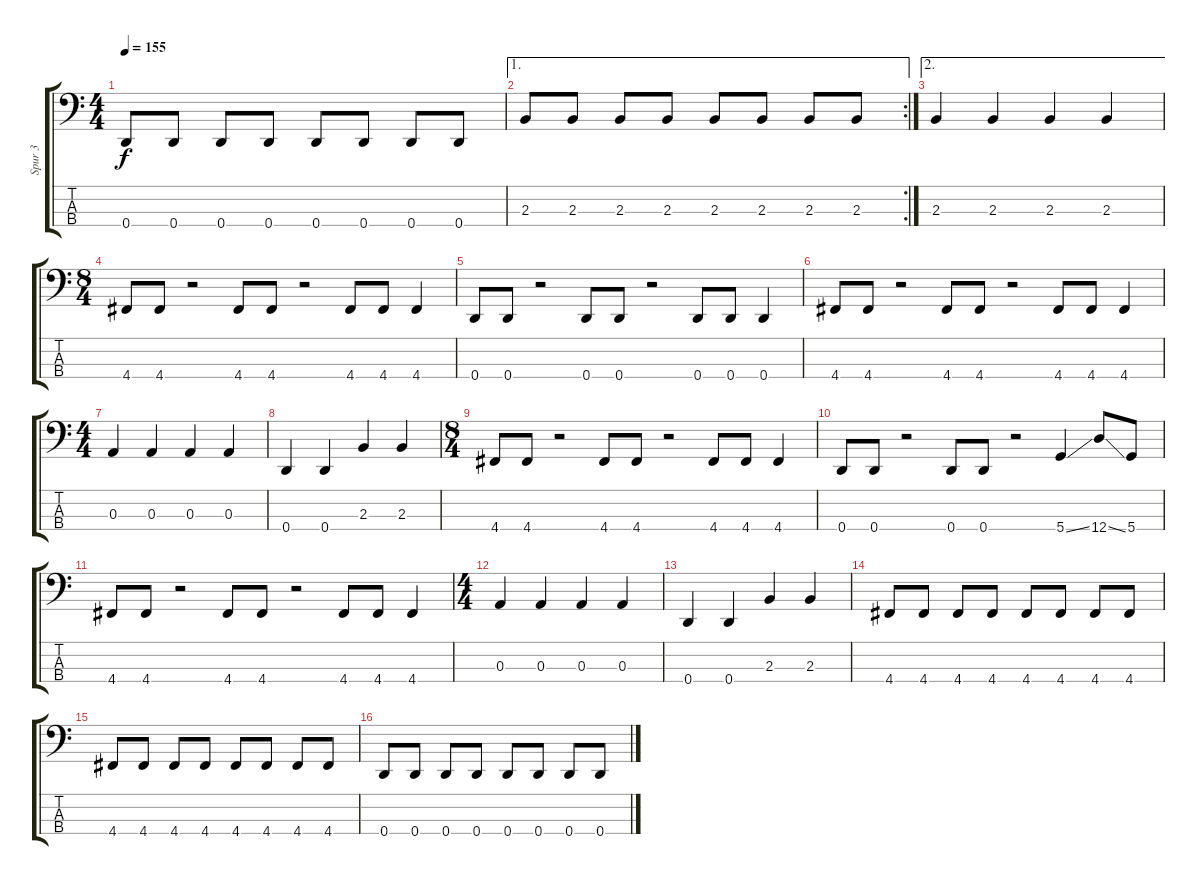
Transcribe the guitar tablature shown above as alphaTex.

\track ("Spur 3" "Spur 3") {instrument electricbasspick}
\staff {score tabs}
\tuning (G2 D2 A1 D1) {hide}
\ts (4 4)
\tempo 155
\clef f4
\ks c
0.4.8{dy f} 0.4.8 0.4.8 0.4.8 0.4.8 0.4.8 0.4.8 0.4.8 |
\ae 1
\rc 2
2.3.8 2.3.8 2.3.8 2.3.8 2.3.8 2.3.8 2.3.8 2.3.8 |
\ae 2
2.3.4 2.3.4 2.3.4 2.3.4 |
\ts (8 4)
4.4.8 4.4.8 r.2 4.4.8 4.4.8 r.2 4.4.8 4.4.8 4.4.4 |
0.4.8 0.4.8 r.2 0.4.8 0.4.8 r.2 0.4.8 0.4.8 0.4.4 |
4.4.8 4.4.8 r.2 4.4.8 4.4.8 r.2 4.4.8 4.4.8 4.4.4 |
\ts (4 4)
0.3.4 0.3.4 0.3.4 0.3.4 |
0.4.4 0.4.4 2.3.4 2.3.4 |
\ts (8 4)
4.4.8 4.4.8 r.2 4.4.8 4.4.8 r.2 4.4.8 4.4.8 4.4.4 |
0.4.8 0.4.8 r.2 0.4.8 0.4.8 r.2 5.4{ss}.4 12.4{ss}.8 5.4.8 |
4.4.8 4.4.8 r.2 4.4.8 4.4.8 r.2 4.4.8 4.4.8 4.4.4 |
\ts (4 4)
0.3.4 0.3.4 0.3.4 0.3.4 |
0.4.4 0.4.4 2.3.4 2.3.4 |
4.4.8 4.4.8 4.4.8 4.4.8 4.4.8 4.4.8 4.4.8 4.4.8 |
4.4.8 4.4.8 4.4.8 4.4.8 4.4.8 4.4.8 4.4.8 4.4.8 |
0.4.8 0.4.8 0.4.8 0.4.8 0.4.8 0.4.8 0.4.8 0.4.8
